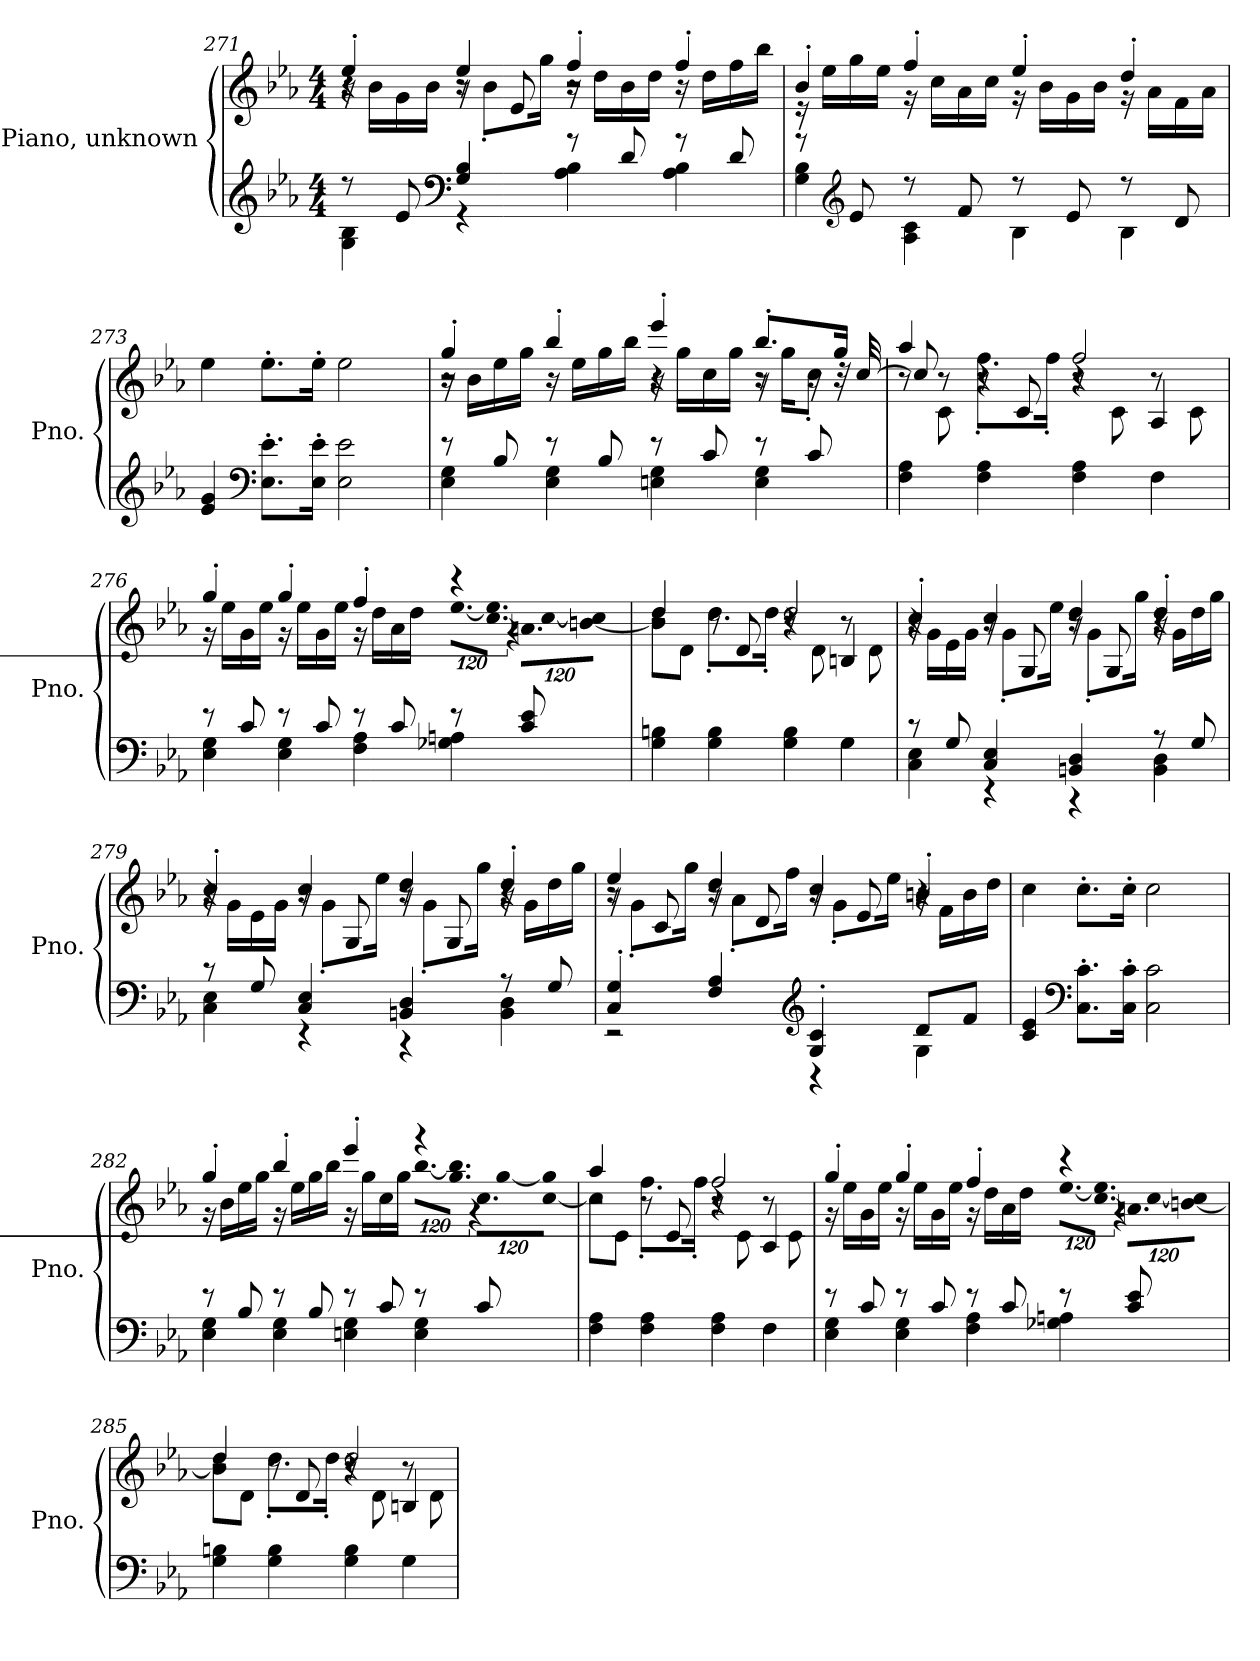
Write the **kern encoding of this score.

**kern	**kern
*part1	*part1
*staff2	*staff1
*I"Piano, unknown	*
*I'Pno.	*
*clefG2	*clefG2
*k[b-e-a-]	*k[b-e-a-]
*M4/4	*M4/4
=271	=271
*^	*^
*	*	*	*^
8r	4G\ 4B-\	4ee-'/	16r	4r
.	.	.	16b-\LL	.
8e-/	.	.	16g\	.
.	.	.	16b-\JJ	.
*clefF4	*	*	*	*
4G/ 4B-/	4r	4ee-/	16r	8r
.	.	.	8b-'\L	.
.	.	.	.	8e-/
.	.	.	16gg\Jk	.
8r	4A-\ 4B-\	4ff'/	16r	2r
.	.	.	16dd\LL	.
8d/	.	.	16b-\	.
.	.	.	16dd\JJ	.
8r	4A-\ 4B-\	4ff'/	16r	.
.	.	.	16dd\LL	.
8d/	.	.	16ff\	.
.	.	.	16bb-\JJ	.
*	*	*	*v	*v
!!LO:LB:g=z
=272	=272	=272	=272
8r	4G\ 4B-\	4b-'/	16r
.	.	.	16ee-\LL
*clefG2	*	*	*
8e-/	.	.	16gg\
.	.	.	16ee-\JJ
8r	4A-\ 4c\	4ff'/	16r
.	.	.	16cc\LL
8f/	.	.	16a-\
.	.	.	16cc\JJ
8r	4B-\	4ee-'/	16r
.	.	.	16b-\LL
8e-/	.	.	16g\
.	.	.	16b-\JJ
8r	4B-\	4dd'/	16r
.	.	.	16a-\LL
8d/	.	.	16f\
.	.	.	16a-\JJ
*v	*v	*	*
*	*v	*v
=273	=273
4e-/ 4g/	4ee-\
*clefF4	*
8.E-\' 8.e-\'L	8.ee-'\L
16E-\' 16e-\'Jk	16ee-'\Jk
2E-\ 2e-\	2ee-\
=274	=274
*^	*^
*	*	*	*^
8r	4E-\ 4G\	4gg'/	16r	2r
.	.	.	16b-\LL	.
8B-/	.	.	16ee-\	.
.	.	.	16gg\JJ	.
8r	4E-\ 4G\	4bb-'/	16r	.
.	.	.	16ee-\LL	.
8B-/	.	.	16gg\	.
.	.	.	16bb-\JJ	.
8r	4En\ 4G\	4eee-'/	16r	4r
.	.	.	16gg\LL	.
8c/	.	.	16cc\	.
.	.	.	16gg\JJ	.
8r	4E\ 4G\	8.bb-'/L	16r	8r
.	.	.	16gg\KL	.
8c/	.	.	8cc'\J	16r
.	.	16gg/Jk	.	32r
.	.	.	.	[32cc/
*v	*v	*	*	*
!!LO:PB:g=z	!!	!!
=275	=275	=275	=275
4F\ 4A-\	4aa-/	8r	8cc/]
.	.	8c\	8r
4F\ 4A-\	8r	8.ff'\L	4r
.	8c/	.	.
.	.	16ff'\Jk	.
4F\ 4A-\	2ff/	8r	4r
.	.	8c\	.
4F\	.	8r	4A-/
.	.	8c\	.
*	*	*v	*v
=276	=276	=276
*^	*	*
8r	4E-\ 4G\	4gg'/	16r
.	.	.	16ee-\LL
8c/	.	.	16g\
.	.	.	16ee-\JJ
8r	4E-\ 4G\	4gg'/	16r
.	.	.	16ee-\LL
8c/	.	.	16g\
.	.	.	16ee-\JJ
8r	4F\ 4A-\	4ff'/	16r
.	.	.	16dd\LL
8c/	.	.	16a-\
.	.	.	16dd\JJ
!	!	!	!LO:N:vis=32.
8r	4G-X\ 4An\	4r	[1920%103ee-\LLL
!	!	!	!LO:N:vis=32.
.	.	.	1920%103cc\ 1920%103ee-\]JJJ
!	!	!	!LO:N:vis=64
.	.	.	960%17r
!	!	!	!LO:N:vis=32.
8c/ 8e-/	.	.	1920%103an\LLL
!	!	!	!LO:N:vis=32
.	.	.	[640%23cc\
!	!	!	!LO:N:vis=32
.	.	.	[640%23bn\ 640%23cc\]JJJ
1920ryy	1920ryy	1920ryy	.
*v	*v	*	*
!!LO:LB:g=z
=277	=277	=277
*	*	*^
4G\ 4Bn\	4dd/	8b\L]	2r
.	.	8d\J	.
4G\ 4B\	8r	8.dd'\L	.
.	8d/	.	.
.	.	16dd'\Jk	.
4G\ 4B\	2dd/	8r	4r
.	.	8d\	.
4G\	.	8r	4Bn/
.	.	8d\	.
=278	=278	=278	=278
*^	*	*	*
8r	4C\ 4E-\	4cc'/	16r	4r
.	.	.	16g\LL	.
8G/	.	.	16e-\	.
.	.	.	16g\JJ	.
4C/ 4E-/	4r	4cc/	16r	8r
.	.	.	8g'\L	.
.	.	.	.	8G/
.	.	.	16ee-\Jk	.
4BBn/ 4D/	4r	4dd/	16r	8r
.	.	.	8g'\L	.
.	.	.	.	8G/
.	.	.	16gg\Jk	.
8r	4BB\ 4D\	4dd'/	16r	4r
.	.	.	16g\LL	.
8G/	.	.	16dd\	.
.	.	.	16gg\JJ	.
!!LO:LB:g=z	!!	!!
=279	=279	=279	=279	=279
8r	4C\ 4E-\	4cc'/	16r	4r
.	.	.	16g\LL	.
8G/	.	.	16e-\	.
.	.	.	16g\JJ	.
4C/ 4E-/	4r	4cc/	16r	8r
.	.	.	8g'\L	.
.	.	.	.	8G/
.	.	.	16ee-\Jk	.
4BBn/ 4D/	4r	4dd/	16r	8r
.	.	.	8g'\L	.
.	.	.	.	8G/
.	.	.	16gg\Jk	.
8r	4BB\ 4D\	4dd'/	16r	4r
.	.	.	16g\LL	.
8G/	.	.	16dd\	.
.	.	.	16gg\JJ	.
=280	=280	=280	=280	=280
4C/' 4G/'	2r	4ee-/	16r	8r
.	.	.	8g'\L	.
.	.	.	.	8c/
.	.	.	16gg\Jk	.
4F/ 4A-/	.	4dd/	16r	8r
.	.	.	8a-'\L	.
.	.	.	.	8d/
.	.	.	16ff\Jk	.
*clefG2	*	*	*	*
4G/' 4c/'	4r	4cc/	16r	8r
.	.	.	8g'\L	.
.	.	.	.	8e-/
.	.	.	16ee-\Jk	.
8d/L	4G\	4bn'/	16r	4r
.	.	.	16f\LL	.
8f/J	.	.	16b\	.
.	.	.	16dd\JJ	.
*v	*v	*	*	*
*	*v	*v	*v
=281	=281
4c/ 4e-/	4cc\
*clefF4	*
8.C\' 8.c\'L	8.cc'\L
16C\' 16c\'Jk	16cc'\Jk
2C\ 2c\	2cc\
!!LO:LB:g=z
=282	=282
*^	*^
8r	4E-\ 4G\	4gg'/	16r
.	.	.	16b-\LL
8B-/	.	.	16ee-\
.	.	.	16gg\JJ
8r	4E-\ 4G\	4bb-'/	16r
.	.	.	16ee-\LL
8B-/	.	.	16gg\
.	.	.	16bb-\JJ
8r	4En\ 4G\	4eee-'/	16r
.	.	.	16gg\LL
8c/	.	.	16cc\
.	.	.	16gg\JJ
!	!	!	!LO:N:vis=32.
8r	4E\ 4G\	4r	[1920%103bb-\LLL
!	!	!	!LO:N:vis=32.
.	.	.	1920%103gg\ 1920%103bb-\]JJJ
!	!	!	!LO:N:vis=64
.	.	.	960%17r
!	!	!	!LO:N:vis=32.
8c/	.	.	1920%103cc\LLL
!	!	!	!LO:N:vis=32
.	.	.	[640%23gg\
!	!	!	!LO:N:vis=32
.	.	.	[640%23cc\ 640%23gg\]JJJ
1920ryy	1920ryy	1920ryy	.
*v	*v	*	*
=283	=283	=283
*	*	*^
4F\ 4A-\	4aa-/	8cc\L]	2r
.	.	8c\J	.
4F\ 4A-\	8r	8.ff'\L	.
.	8c/	.	.
.	.	16ff'\Jk	.
4F\ 4A-\	2ff/	8r	4r
.	.	8c\	.
4F\	.	8r	4A-/
.	.	8c\	.
*	*	*v	*v
!!LO:LB:g=z
=284	=284	=284
*^	*	*
8r	4E-\ 4G\	4gg'/	16r
.	.	.	16ee-\LL
8c/	.	.	16g\
.	.	.	16ee-\JJ
8r	4E-\ 4G\	4gg'/	16r
.	.	.	16ee-\LL
8c/	.	.	16g\
.	.	.	16ee-\JJ
8r	4F\ 4A-\	4ff'/	16r
.	.	.	16dd\LL
8c/	.	.	16a-\
.	.	.	16dd\JJ
!	!	!	!LO:N:vis=32.
8r	4G-X\ 4An\	4r	[1920%103ee-\LLL
!	!	!	!LO:N:vis=32.
.	.	.	1920%103cc\ 1920%103ee-\]JJJ
!	!	!	!LO:N:vis=64
.	.	.	960%17r
!	!	!	!LO:N:vis=32.
8c/ 8e-/	.	.	1920%103an\LLL
!	!	!	!LO:N:vis=32
.	.	.	[640%23cc\
!	!	!	!LO:N:vis=32
.	.	.	[640%23bn\ 640%23cc\]JJJ
1920ryy	1920ryy	1920ryy	.
*v	*v	*	*
=285	=285	=285
*	*	*^
4G\ 4Bn\	4dd/	8b\L]	2r
.	.	8d\J	.
4G\ 4B\	8r	8.dd'\L	.
.	8d/	.	.
.	.	16dd'\Jk	.
4G\ 4B\	2dd/	8r	4r
.	.	8d\	.
4G\	.	8r	4Bn/
.	.	8d\	.
*	*v	*v	*v
=	=
*-	*-
